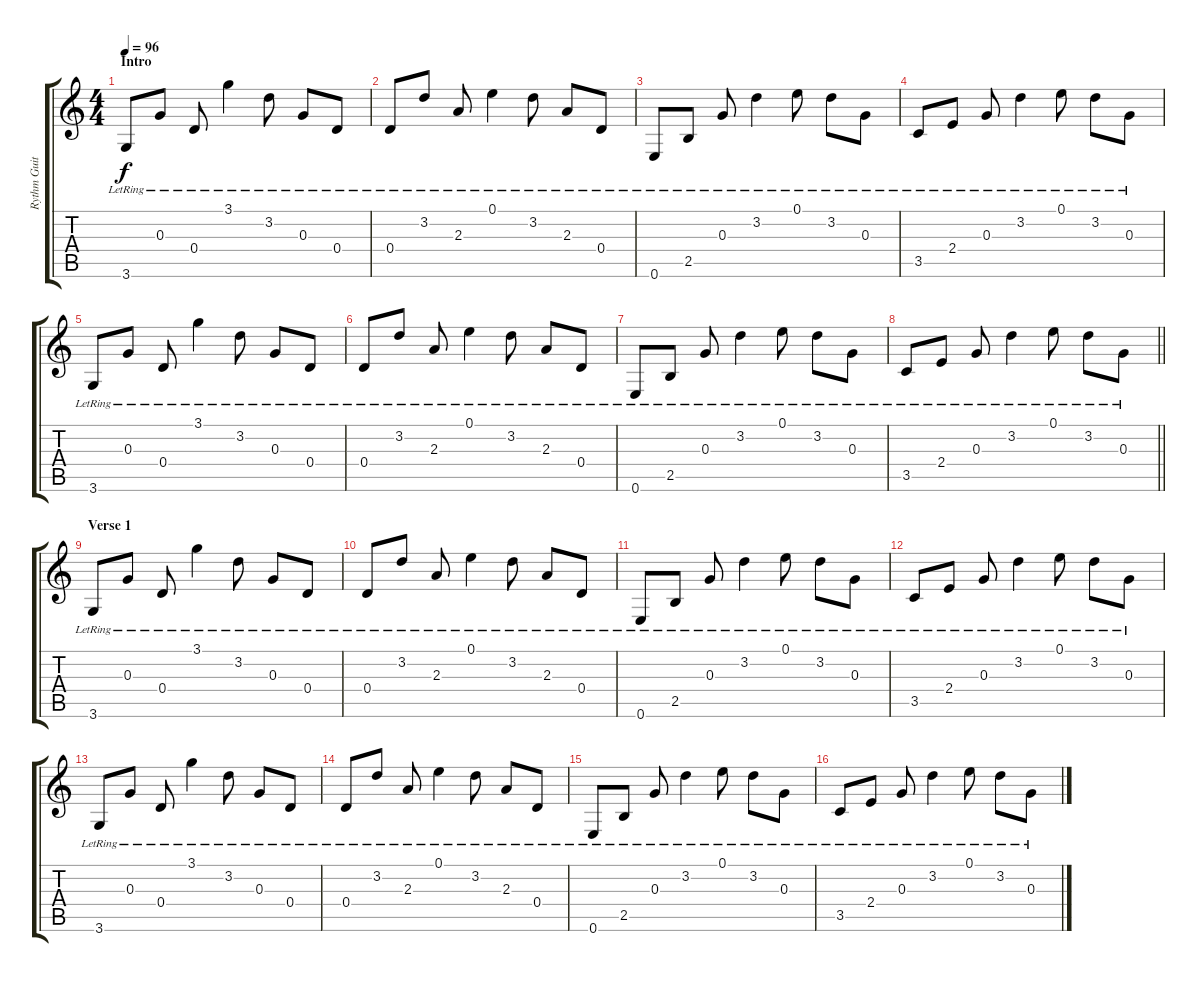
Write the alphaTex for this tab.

\track ("Rythm Guitar" "Rythm Guit") {instrument acousticguitarsteel}
\staff {score tabs}
\tuning (E4 B3 G3 D3 A2 E2) {hide}
\ts (4 4)
\section ("" "Intro")
\tempo 96
\clef g2
\ks c
3.6{lr}.8{dy f instrument acousticguitarsteel} 0.3{lr}.8 0.4{lr}.8 3.1{lr}.4 3.2{lr}.8 0.3{lr}.8 0.4{lr}.8 |
0.4{lr}.8 3.2{lr}.8 2.3{lr}.8 0.1{lr}.4 3.2{lr}.8 2.3{lr}.8 0.4{lr}.8 |
0.6{lr}.8 2.5{lr}.8 0.3{lr}.8 3.2{lr}.4 0.1{lr}.8 3.2{lr}.8 0.3{lr}.8 |
3.5{lr}.8 2.4{lr}.8 0.3{lr}.8 3.2{lr}.4 0.1{lr}.8 3.2{lr}.8 0.3{lr}.8 |
3.6{lr}.8 0.3{lr}.8 0.4{lr}.8 3.1{lr}.4 3.2{lr}.8 0.3{lr}.8 0.4{lr}.8 |
0.4{lr}.8 3.2{lr}.8 2.3{lr}.8 0.1{lr}.4 3.2{lr}.8 2.3{lr}.8 0.4{lr}.8 |
0.6{lr}.8 2.5{lr}.8 0.3{lr}.8 3.2{lr}.4 0.1{lr}.8 3.2{lr}.8 0.3{lr}.8 |
\barLineRight lightlight
3.5{lr}.8 2.4{lr}.8 0.3{lr}.8 3.2{lr}.4 0.1{lr}.8 3.2{lr}.8 0.3{lr}.8 |
\section ("" "Verse 1")
3.6{lr}.8 0.3{lr}.8 0.4{lr}.8 3.1{lr}.4 3.2{lr}.8 0.3{lr}.8 0.4{lr}.8 |
0.4{lr}.8 3.2{lr}.8 2.3{lr}.8 0.1{lr}.4 3.2{lr}.8 2.3{lr}.8 0.4{lr}.8 |
0.6{lr}.8 2.5{lr}.8 0.3{lr}.8 3.2{lr}.4 0.1{lr}.8 3.2{lr}.8 0.3{lr}.8 |
3.5{lr}.8 2.4{lr}.8 0.3{lr}.8 3.2{lr}.4 0.1{lr}.8 3.2{lr}.8 0.3{lr}.8 |
3.6{lr}.8 0.3{lr}.8 0.4{lr}.8 3.1{lr}.4 3.2{lr}.8 0.3{lr}.8 0.4{lr}.8 |
0.4{lr}.8 3.2{lr}.8 2.3{lr}.8 0.1{lr}.4 3.2{lr}.8 2.3{lr}.8 0.4{lr}.8 |
0.6{lr}.8 2.5{lr}.8 0.3{lr}.8 3.2{lr}.4 0.1{lr}.8 3.2{lr}.8 0.3{lr}.8 |
3.5{lr}.8 2.4{lr}.8 0.3{lr}.8 3.2{lr}.4 0.1{lr}.8 3.2{lr}.8 0.3{lr}.8
